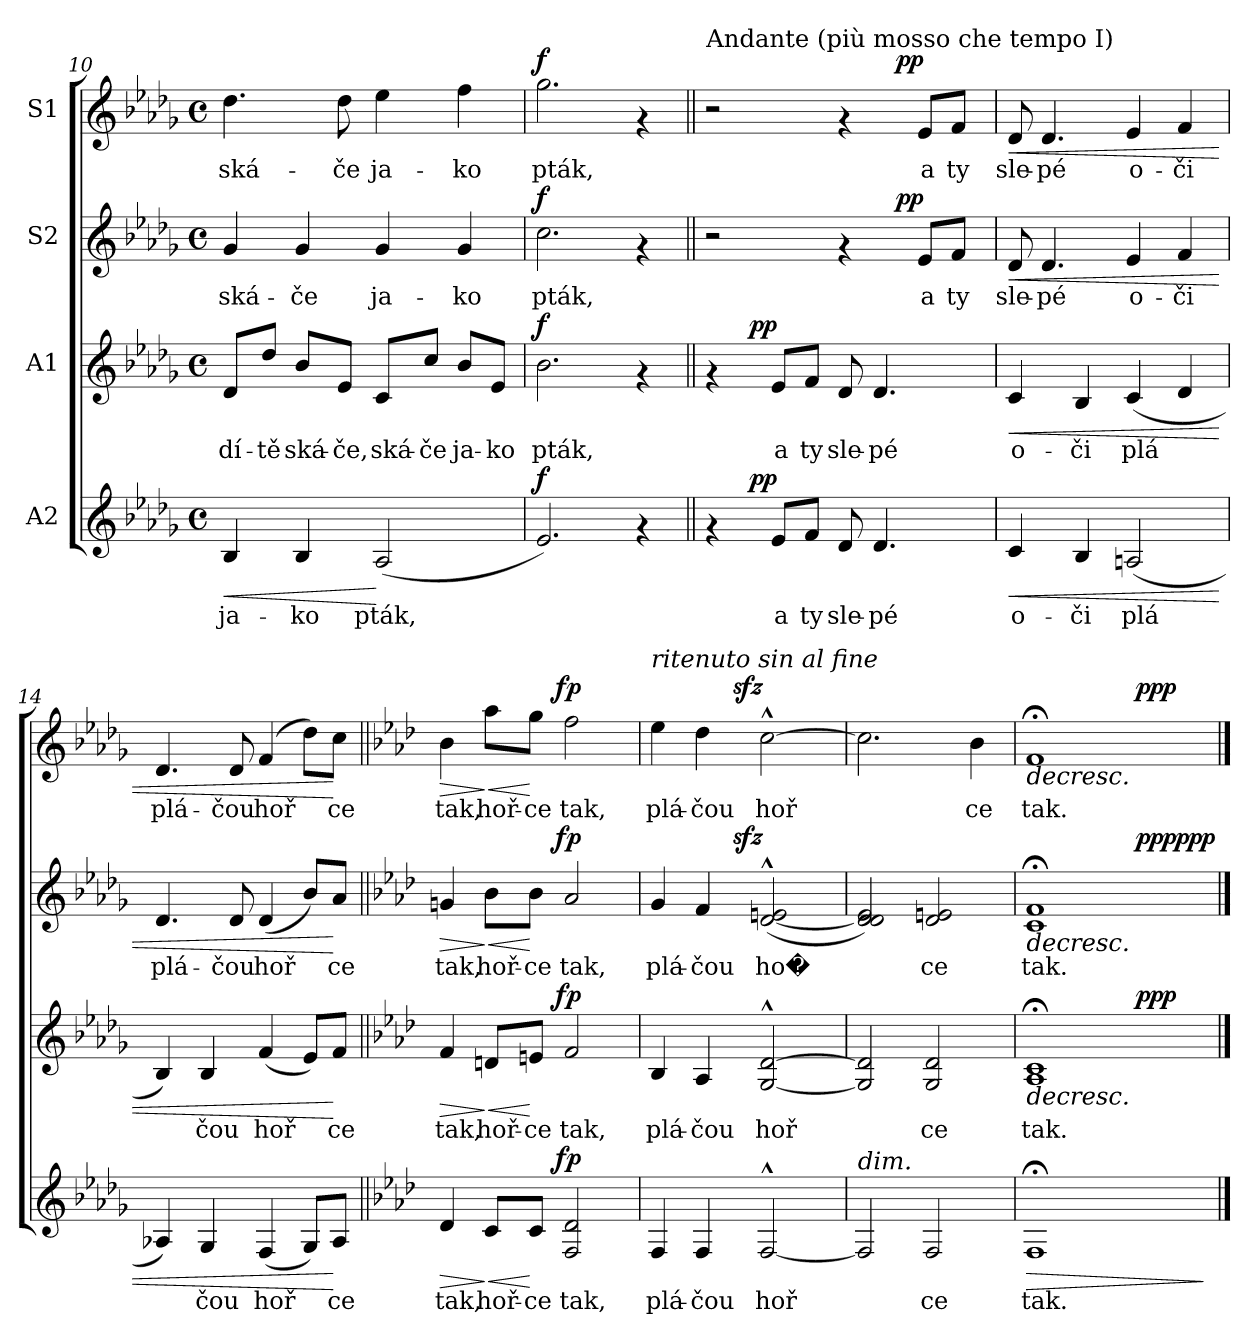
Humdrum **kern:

**kern	**text	**dynam	**kern	**text	**dynam	**kern	**text	**dynam	**kern	**text	**dynam
*part4	*part4	*part4	*part3	*part3	*part3	*part2	*part2	*part2	*part1	*part1	*part1
*staff4	*staff4	*staff4	*staff3	*staff3	*staff3	*staff2	*staff2	*staff2	*staff1	*staff1	*staff1
*I"A2	*	*	*I"A1	*	*	*I"S2	*	*	*I"S1	*	*
*clefG2	*	*	*clefG2	*	*	*clefG2	*	*	*clefG2	*	*
*k[b-e-a-d-g-]	*	*	*k[b-e-a-d-g-]	*	*	*k[b-e-a-d-g-]	*	*	*k[b-e-a-d-g-]	*	*
*D-:	*	*	*D-:	*	*	*D-:	*	*	*D-:	*	*
*M4/4	*	*	*M4/4	*	*	*M4/4	*	*	*M4/4	*	*
*met(c)	*	*	*met(c)	*	*	*met(c)	*	*	*met(c)	*	*
=10	=10	=10	=10	=10	=10	=10	=10	=10	=10	=10	=10
!	!LO:LY:b:rj	!LO:HP:b	!	!LO:LY:b:rj	!	!	!LO:LY:b:rj	!	!	!LO:LY:b:rj	!
4B-/	ja-	<	8d-/L	dí-	.	4g-/	ská-	.	4.dd-\	ská-	.
!	!	!	!	!LO:LY:b:rj	!	!	!	!	!	!	!
.	.	.	8dd-/J	-tě	.	.	.	.	.	.	.
!	!LO:LY:b:rj	!	!	!LO:LY:b:rj	!	!	!LO:LY:b:rj	!	!	!	!
4B-/	-ko	.	8b-/L	ská-	.	4g-/	-če	.	.	.	.
!	!	!	!	!LO:LY:b:rj	!	!	!	!	!	!LO:LY:b:rj	!
.	.	.	8e-/J	-če,	.	.	.	.	8dd-\	-če	.
!	!LO:LY:b:rj	!	!	!LO:LY:b:rj	!	!	!LO:LY:b:rj	!	!	!LO:LY:b:rj	!
(>2A-/	pták,	[	8c/L	ská-	.	4g-/	ja-	.	4ee-\	ja-	.
!	!	!	!	!LO:LY:b:rj	!	!	!	!	!	!	!
.	.	.	8cc/J	-če	.	.	.	.	.	.	.
!	!	!	!	!LO:LY:b:rj	!	!	!LO:LY:b:rj	!	!	!LO:LY:b:rj	!
.	.	.	8b-/L	ja-	.	4g-/	-ko	.	4ff\	-ko	.
!	!	!	!	!LO:LY:b:rj	!	!	!	!	!	!	!
.	.	.	8e-/J	-ko	.	.	.	.	.	.	.
!!LO:PB:g=z
=11	=11	=11	=11	=11	=11	=11	=11	=11	=11	=11	=11
!	!LO:LY:b:rj	!LO:DY:a	!	!LO:LY:b:rj	!LO:DY:a	!	!LO:LY:b:rj	!LO:DY:a	!	!LO:LY:b:rj	!LO:DY:a
2.e-/)	.	f	2.b-\	pták,	f	2.cc\	pták,	f	2.gg-\	pták,	f
4rf	.	.	4rf	.	.	4rf	.	.	4rf	.	.
=12||	=12||	=12||	=12||	=12||	=12||	=12||	=12||	=12||	=12||	=12||	=12||
*^	*	*	*^	*	*	*^	*	*	*^	*	*
!	!	!	!	!	!	!	!	!	!	!	!	!LO:TX:a:t=Andante (più mosso che tempo I)	!	!	!
4rf	8.ryy	.	.	4rf	8.ryy	.	.	2r	2ryy	.	.	2r	2ryy	.	.
!	!	!	!LO:DY:a	!	!	!	!LO:DY:a	!	!	!	!	!	!	!	!
.	2ryy	.	pp	.	2ryy	.	pp	.	.	.	.	.	.	.	.
!	!	!LO:LY:b:rj	!	!	!	!LO:LY:b:rj	!	!	!	!	!	!	!	!	!
8e-/L	.	a	.	8e-/L	.	a	.	.	.	.	.	.	.	.	.
!	!	!LO:LY:b:rj	!	!	!	!LO:LY:b:rj	!	!	!	!	!	!	!	!	!
8f/J	.	ty	.	8f/J	.	ty	.	.	.	.	.	.	.	.	.
!	!	!LO:LY:b:rj	!	!	!	!LO:LY:b:rj	!	!	!	!	!	!	!	!	!
8d-/	.	sle-	.	8d-/	.	sle-	.	4rf	8.ryy	.	.	4rf	8.ryy	.	.
!	!	!LO:LY:b:rj	!	!	!	!LO:LY:b:rj	!	!	!	!	!	!	!	!	!
4.d-/	.	-pé	.	4.d-/	.	-pé	.	.	.	.	.	.	.	.	.
!	!	!	!	!	!	!	!	!	!	!	!LO:DY:a	!	!	!	!LO:DY:a
.	4ryy	.	.	.	4ryy	.	.	.	4ryy	.	pp	.	4ryy	.	pp
!	!	!	!	!	!	!	!	!	!	!LO:LY:b:rj	!	!	!	!LO:LY:b:rj	!
.	.	.	.	.	.	.	.	8e-/L	.	a	.	8e-/L	.	a	.
!	!	!	!	!	!	!	!	!	!	!LO:LY:b:rj	!	!	!	!LO:LY:b:rj	!
.	.	.	.	.	.	.	.	8f/J	.	ty	.	8f/J	.	ty	.
.	16ryy	.	.	.	16ryy	.	.	.	16ryy	.	.	.	16ryy	.	.
=13	=13	=13	=13	=13	=13	=13	=13	=13	=13	=13	=13	=13	=13	=13	=13
!	!	!LO:LY:b:rj	!LO:HP:b	!	!	!LO:LY:b:rj	!LO:HP:b	!	!	!LO:LY:b:rj	!LO:HP:b	!	!	!LO:LY:b:rj	!LO:HP:b
*v	*v	*	*	*	*	*	*	*v	*v	*	*	*v	*v	*	*
*	*	*	*v	*v	*	*	*	*	*	*	*	*
4c/	o-	<	4c/	o-	<	8d-/	sle-	<	8d-/	sle-	<
!	!	!	!	!	!	!	!LO:LY:b:rj	!	!	!LO:LY:b:rj	!
.	.	.	.	.	.	4.d-/	-pé	.	4.d-/	-pé	.
!	!LO:LY:b:rj	!	!	!LO:LY:b:rj	!	!	!	!	!	!	!
4B-/	-či	.	4B-/	-či	.	.	.	.	.	.	.
!	!LO:LY:b:rj	!	!	!LO:LY:b:rj	!	!	!LO:LY:b:rj	!	!	!LO:LY:b:rj	!
(<2An/	plá-	.	(<4c/	plá-	.	4e-/	o-	.	4e-/	o-	.
!	!	!	!	!LO:LY:b:rj	!	!	!LO:LY:b:rj	!	!	!LO:LY:b:rj	!
.	.	.	4d-/	--	.	4f/	-či	.	4f/	-či	.
=14	=14	=14	=14	=14	=14	=14	=14	=14	=14	=14	=14
!	!LO:LY:b:rj	!	!	!LO:LY:b:rj	!	!	!LO:LY:b:rj	!	!	!LO:LY:b:rj	!
4A-X/)	--	.	4B-/)	--	.	4.d-/	plá-	.	4.d-/	plá-	.
!	!LO:LY:b:rj	!	!	!LO:LY:b:rj	!	!	!	!	!	!	!
4G-/	-čou	.	4B-/	-čou	.	.	.	.	.	.	.
!	!	!	!	!	!	!	!LO:LY:b:rj	!	!	!LO:LY:b:rj	!
.	.	.	.	.	.	8d-/	-čou	.	8d-/	-čou	.
!	!LO:LY:b:rj	!	!	!LO:LY:b:rj	!	!	!LO:LY:b:rj	!	!	!LO:LY:b:rj	!
(>4F/	hoř-	.	(<4f/	hoř-	.	(>4d-/	hoř-	.	(>4f/	hoř-	.
!	!LO:LY:b:rj	!	!	!LO:LY:b:rj	!	!	!LO:LY:b:rj	!	!	!LO:LY:b:rj	!
8G-/L)	--	.	8e-/L)	--	.	8b-/L)	--	.	8dd-\L)	--	.
!	!LO:LY:b:rj	!	!	!LO:LY:b:rj	!	!	!LO:LY:b:rj	!	!	!LO:LY:b:rj	!
8A-/J	-ce	[	8f/J	-ce	[	8a-/J	-ce	[	8cc\J	-ce	[
!!LO:LB:g=z
=15||	=15||	=15||	=15||	=15||	=15||	=15||	=15||	=15||	=15||	=15||	=15||
*k[b-e-a-d-]	*	*	*k[b-e-a-d-]	*	*	*k[b-e-a-d-]	*	*	*k[b-e-a-d-]	*	*
*A-:	*	*	*A-:	*	*	*A-:	*	*	*A-:	*	*
!	!LO:LY:b:rj	!LO:HP:b	!	!LO:LY:b:rj	!LO:HP:b	!	!LO:LY:b:rj	!LO:HP:b	!	!LO:LY:b:rj	!LO:HP:b
*^	*	*	*^	*	*	*^	*	*	*^	*	*
4d-/	4ryy	tak,	>	4f/	4ryy	tak,	>	4gn/	4ryy	tak,	>	4b-\	4ryy	tak,	>
!	!	!LO:LY:b:rj	!LO:HP:n=1:b	!	!	!LO:LY:b:rj	!LO:HP:n=1:b	!	!	!LO:LY:b:rj	!LO:HP:n=1:b	!	!	!LO:LY:b:rj	!LO:HP:n=1:b
8c/L	8...ryy	hoř-	] <	8dn/L	8...ryy	hoř-	] <	8b-\L	8...ryy	hoř-	] <	8aa-\L	8...ryy	hoř-	] <
!	!	!LO:LY:b:rj	!	!	!	!LO:LY:b:rj	!	!	!	!LO:LY:b:rj	!	!	!	!LO:LY:b:rj	!
8c/J	.	-ce	[	8en/J	.	-ce	[	8b-\J	.	-ce	[	8gg\J	.	-ce	[
!	!	!	!LO:DY:a	!	!	!	!LO:DY:a	!	!	!	!LO:DY:a	!	!	!	!LO:DY:a
.	2ryy	.	fp	.	2ryy	.	fp	.	2ryy	.	fp	.	2ryy	.	fp
!	!	!LO:LY:b:rj	!	!	!	!LO:LY:b:rj	!	!	!	!LO:LY:b:rj	!	!	!	!LO:LY:b:rj	!
2d-/ 2F/	.	tak,	.	2f/	.	tak,	.	2a-/	.	tak,	.	2ff\	.	tak,	.
.	64ryy	.	.	.	64ryy	.	.	.	64ryy	.	.	.	64ryy	.	.
=16	=16	=16	=16	=16	=16	=16	=16	=16	=16	=16	=16	=16	=16	=16	=16
!	!	!	!	!	!	!	!	!	!	!	!	!LO:TX:a:i:t=ritenuto sin al fine	!	!	!
!	!	!LO:LY:b:rj	!	!	!	!LO:LY:b:rj	!	!	!	!LO:LY:b:rj	!	!	!	!LO:LY:b:rj	!
*v	*v	*	*	*	*	*	*	*	*	*	*	*	*	*	*
4F/	plá-	.	4B-/	4ryy	plá-	.	4g/	4ryy	plá-	.	4ee-\	4ryy	plá-	.
!	!LO:LY:b:rj	!	!	!	!LO:LY:b:rj	!	!	!	!LO:LY:b:rj	!	!	!	!LO:LY:b:rj	!
4F/	-čou	.	4A-/	8ryy	-čou	.	4f/	8ryy	-čou	.	4dd-\	8ryy	-čou	.
.	.	.	.	64ryy	.	.	.	64ryy	.	.	.	64ryy	.	.
!	!	!	!	!	!	!LO:DY:a	!	!	!	!	!	!	!	!
!	!	!	!	!	!	!LO:DY:n=1:b	!	!	!	!LO:DY:a	!	!	!	!LO:DY:a
.	.	.	.	2ryy	.	sfz sfz	.	2ryy	.	sfz	.	2ryy	.	sfz
!	!LO:LY:b:rj	!	!	!	!LO:LY:b:rj	!	!	!	!LO:LY:b:rj	!	!	!	!LO:LY:b:rj	!
[<2F^^>/	hoř-	.	[>2d-/^^> [<2G/^^>	.	hoř-	.	(>[<2d-/^^> 2en/^^>	.	ho�	.	[>2cc^^>\	.	hoř-	.
.	.	.	.	16..ryy	.	.	.	16..ryy	.	.	.	16..ryy	.	.
=17	=17	=17	=17	=17	=17	=17	=17	=17	=17	=17	=17	=17	=17	=17
!	!	!	!	!	!	!	!	!	!	!	!LO:TX:a:i:t=dim.	!	!	!
!	!	!	!	!	!	!	!LO:TX:a:i:t=dim.	!	!	!	!	!	!	!
!	!	!	!LO:TX:a:i:t=dim.	!	!	!	!	!	!	!	!	!	!	!
!LO:TX:a:i:t=dim.	!	!	!	!	!	!	!	!	!	!	!	!	!	!
!	!LO:LY:b:rj	!	!	!	!LO:LY:b:rj	!	!	!	!LO:LY:b:rj	!	!	!	!LO:LY:b:rj	!
*	*	*	*v	*v	*	*	*	*	*	*	*v	*v	*	*
*	*	*	*	*	*	*v	*v	*	*	*	*	*
2F/]	--	.	2d-/] 2G/]	-	.	2d-/ 2d-/] 2e-/)	-	.	2.cc\]	-	.
!	!LO:LY:b:rj	!	!	!LO:LY:b:rj	!	!	!LO:LY:b:rj	!	!	!	!
2F/	-ce	.	2d-/ 2G/	ce	.	2d-/ 2en/	-ce	.	.	.	.
!	!	!	!	!	!	!	!	!	!	!LO:LY:b:rj	!
.	.	.	.	.	.	.	.	.	4b-\	ce	.
=18	=18	=18	=18	=18	=18	=18	=18	=18	=18	=18	=18
!	!LO:LY:b:rj	!LO:HP:b	!	!LO:LY:b:rj	!LO:HP:b	!	!LO:LY:b:rj	!LO:HP:b	!	!LO:LY:b:rj	!LO:HP:b
*	*	*	*^	*	*	*^	*	*	*^	*	*
1F;<	tak.	>	1c;< 1A-;<	2ryy	tak.	>	1f;< 1c;<	2ryy	tak.	>	1f;<	2ryy	tak.	>
.	.	.	.	8..ryy	.	.	.	8..ryy	.	.	.	8..ryy	.	.
!	!	!	!	!	!	!LO:DY:b	!	!	!	!LO:DY:a	!	!	!	!
!	!	!	!	!	!	!	!	!	!	!LO:DY:n=1:b	!	!	!	!LO:DY:a
.	.	.	.	4ryy	.	ppp	.	4ryy	.	ppp ppp	.	4ryy	.	ppp
.	.	.	.	32ryy	.	.	.	32ryy	.	.	.	32ryy	.	.
.	.	]	.	.	.	]	.	.	.	]	.	.	.	]
*	*	*	*v	*v	*	*	*	*	*	*	*v	*v	*	*
*	*	*	*	*	*	*v	*v	*	*	*	*	*
==	==	==	==	==	==	==	==	==	==	==	==
*-	*-	*-	*-	*-	*-	*-	*-	*-	*-	*-	*-
